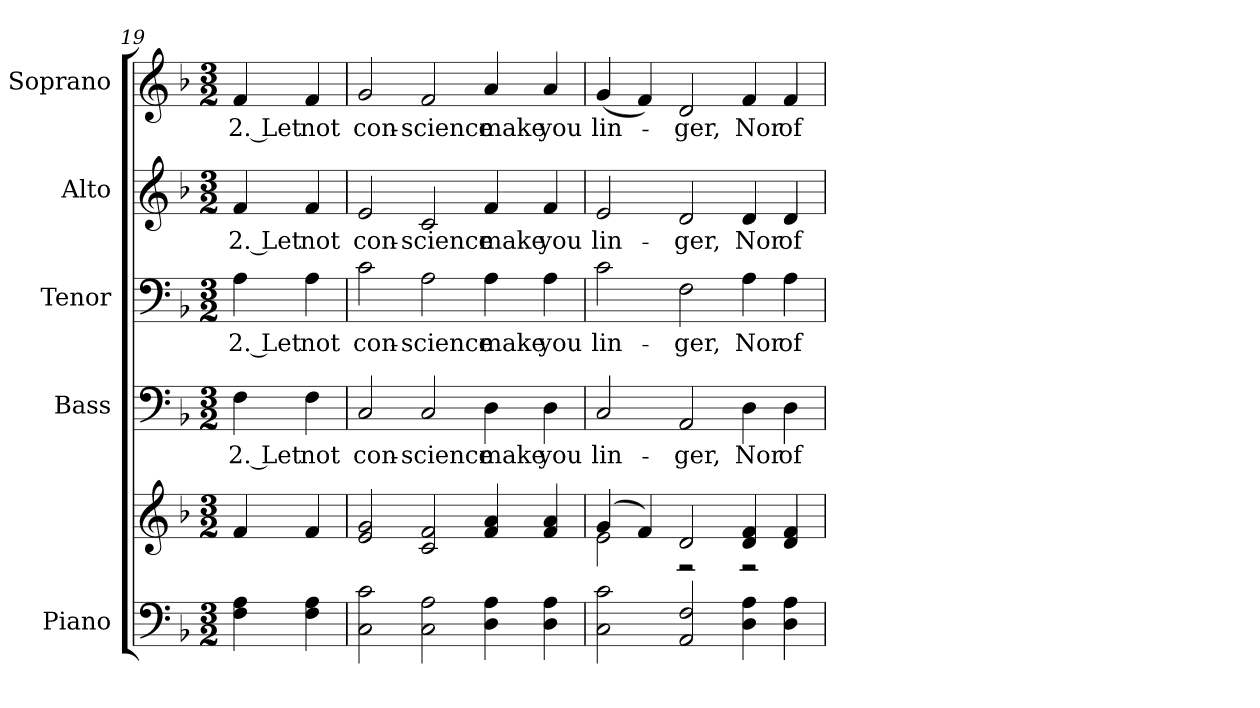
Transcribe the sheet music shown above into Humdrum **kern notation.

**kern	**kern	**kern	**text	**kern	**text	**kern	**text	**kern	**text
*part5	*part5	*part4	*part4	*part3	*part3	*part2	*part2	*part1	*part1
*staff6	*staff5	*staff4	*staff4	*staff3	*staff3	*staff2	*staff2	*staff1	*staff1
*I"Piano	*	*I"Bass	*	*I"Tenor	*	*I"Alto	*	*I"Soprano	*
*I'Pno.	*	*I'B.	*	*I'T.	*	*I'A.	*	*I'S.	*
!!LO:PB:g=z
*clefF4	*clefG2	*clefF4	*	*clefF4	*	*clefG2	*	*clefG2	*
*k[b-]	*k[b-]	*k[b-]	*	*k[b-]	*	*k[b-]	*	*k[b-]	*
*F:	*F:	*F:	*	*F:	*	*F:	*	*F:	*
*M3/2	*M3/2	*M3/2	*	*M3/2	*	*M3/2	*	*M3/2	*
=19	=19	=19	=19	=19	=19	=19	=19	=19	=19
!	!	!	!LO:LY:b:color=#000000	!	!	!	!	!	!
!	!	!	!	!	!LO:LY:b:color=#000000	!	!	!	!
!	!	!	!	!	!	!	!LO:LY:b:color=#000000	!	!
!	!	!	!	!	!	!	!	!	!LO:LY:b:color=#000000
4Fi\ 4Ai	4fi/	4Fi\	2. Let	4Ai\	2. Let	4fi/	2. Let	4fi/	2. Let
!	!	!	!LO:LY:b:color=#000000	!	!	!	!	!	!
!	!	!	!	!	!LO:LY:b:color=#000000	!	!	!	!
!	!	!	!	!	!	!	!LO:LY:b:color=#000000	!	!
!	!	!	!	!	!	!	!	!	!LO:LY:b:color=#000000
4Fi\ 4Ai	4fi/	4Fi\	not	4Ai\	not	4fi/	not	4fi/	not
=20	=20	=20	=20	=20	=20	=20	=20	=20	=20
!	!	!	!LO:LY:b:color=#000000	!	!	!	!	!	!
!	!	!	!	!	!LO:LY:b:color=#000000	!	!	!	!
!	!	!	!	!	!	!	!LO:LY:b:color=#000000	!	!
!	!	!	!	!	!	!	!	!	!LO:LY:b:color=#000000
2Ci\ 2ci	2ei/ 2gi	2Ci/	con-	2ci\	con-	2ei/	con-	2gi/	con-
!	!	!	!LO:LY:b:color=#000000	!	!	!	!	!	!
!	!	!	!	!	!LO:LY:b:color=#000000	!	!	!	!
!	!	!	!	!	!	!	!LO:LY:b:color=#000000	!	!
!	!	!	!	!	!	!	!	!	!LO:LY:b:color=#000000
2Ci\ 2Ai	2ci/ 2fi	2Ci/	-science	2Ai\	-science	2ci/	-science	2fi/	-science
!	!	!	!LO:LY:b:color=#000000	!	!	!	!	!	!
!	!	!	!	!	!LO:LY:b:color=#000000	!	!	!	!
!	!	!	!	!	!	!	!LO:LY:b:color=#000000	!	!
!	!	!	!	!	!	!	!	!	!LO:LY:b:color=#000000
4Di\ 4Ai	4fi/ 4ai	4Di\	make	4Ai\	make	4fi/	make	4ai/	make
!	!	!	!LO:LY:b:color=#000000	!	!	!	!	!	!
!	!	!	!	!	!LO:LY:b:color=#000000	!	!	!	!
!	!	!	!	!	!	!	!LO:LY:b:color=#000000	!	!
!	!	!	!	!	!	!	!	!	!LO:LY:b:color=#000000
4Di\ 4Ai	4fi/ 4ai	4Di\	you	4Ai\	you	4fi/	you	4ai/	you
!!LO:PB:g=z
=21	=21	=21	=21	=21	=21	=21	=21	=21	=21
*	*^	*	*	*	*	*	*	*	*
!	!	!	!	!LO:LY:b:color=#000000	!	!	!	!	!	!
!	!	!	!	!	!	!LO:LY:b:color=#000000	!	!	!	!
!	!	!	!	!	!	!	!	!LO:LY:b:color=#000000	!	!
!	!	!	!	!	!	!	!	!	!	!LO:LY:b:color=#000000
2Ci\ 2ci	(4gi/	2ei\	2Ci/	lin-	2ci\	lin-	2ei/	lin-	(4gi/	lin-
.	4fi/)	.	.	.	.	.	.	.	4fi/)	.
!	!	!	!	!LO:LY:b:color=#000000	!	!	!	!	!	!
!	!	!	!	!	!	!LO:LY:b:color=#000000	!	!	!	!
!	!	!	!	!	!	!	!	!LO:LY:b:color=#000000	!	!
!	!	!	!	!	!	!	!	!	!	!LO:LY:b:color=#000000
2AAi/ 2Fi	2di/	2r	2AAi/	-ger,	2Fi\	-ger,	2di/	-ger,	2di/	-ger,
!	!	!	!	!LO:LY:b:color=#000000	!	!	!	!	!	!
!	!	!	!	!	!	!LO:LY:b:color=#000000	!	!	!	!
!	!	!	!	!	!	!	!	!LO:LY:b:color=#000000	!	!
!	!	!	!	!	!	!	!	!	!	!LO:LY:b:color=#000000
4Di\ 4Ai	4di/ 4fi	2r	4Di\	Nor	4Ai\	Nor	4di/	Nor	4fi/	Nor
!	!	!	!	!LO:LY:b:color=#000000	!	!	!	!	!	!
!	!	!	!	!	!	!LO:LY:b:color=#000000	!	!	!	!
!	!	!	!	!	!	!	!	!LO:LY:b:color=#000000	!	!
!	!	!	!	!	!	!	!	!	!	!LO:LY:b:color=#000000
4Di\ 4Ai	4di/ 4fi	.	4Di\	of	4Ai\	of	4di/	of	4fi/	of
*	*v	*v	*	*	*	*	*	*	*	*
=	=	=	=	=	=	=	=	=	=
*-	*-	*-	*-	*-	*-	*-	*-	*-	*-
